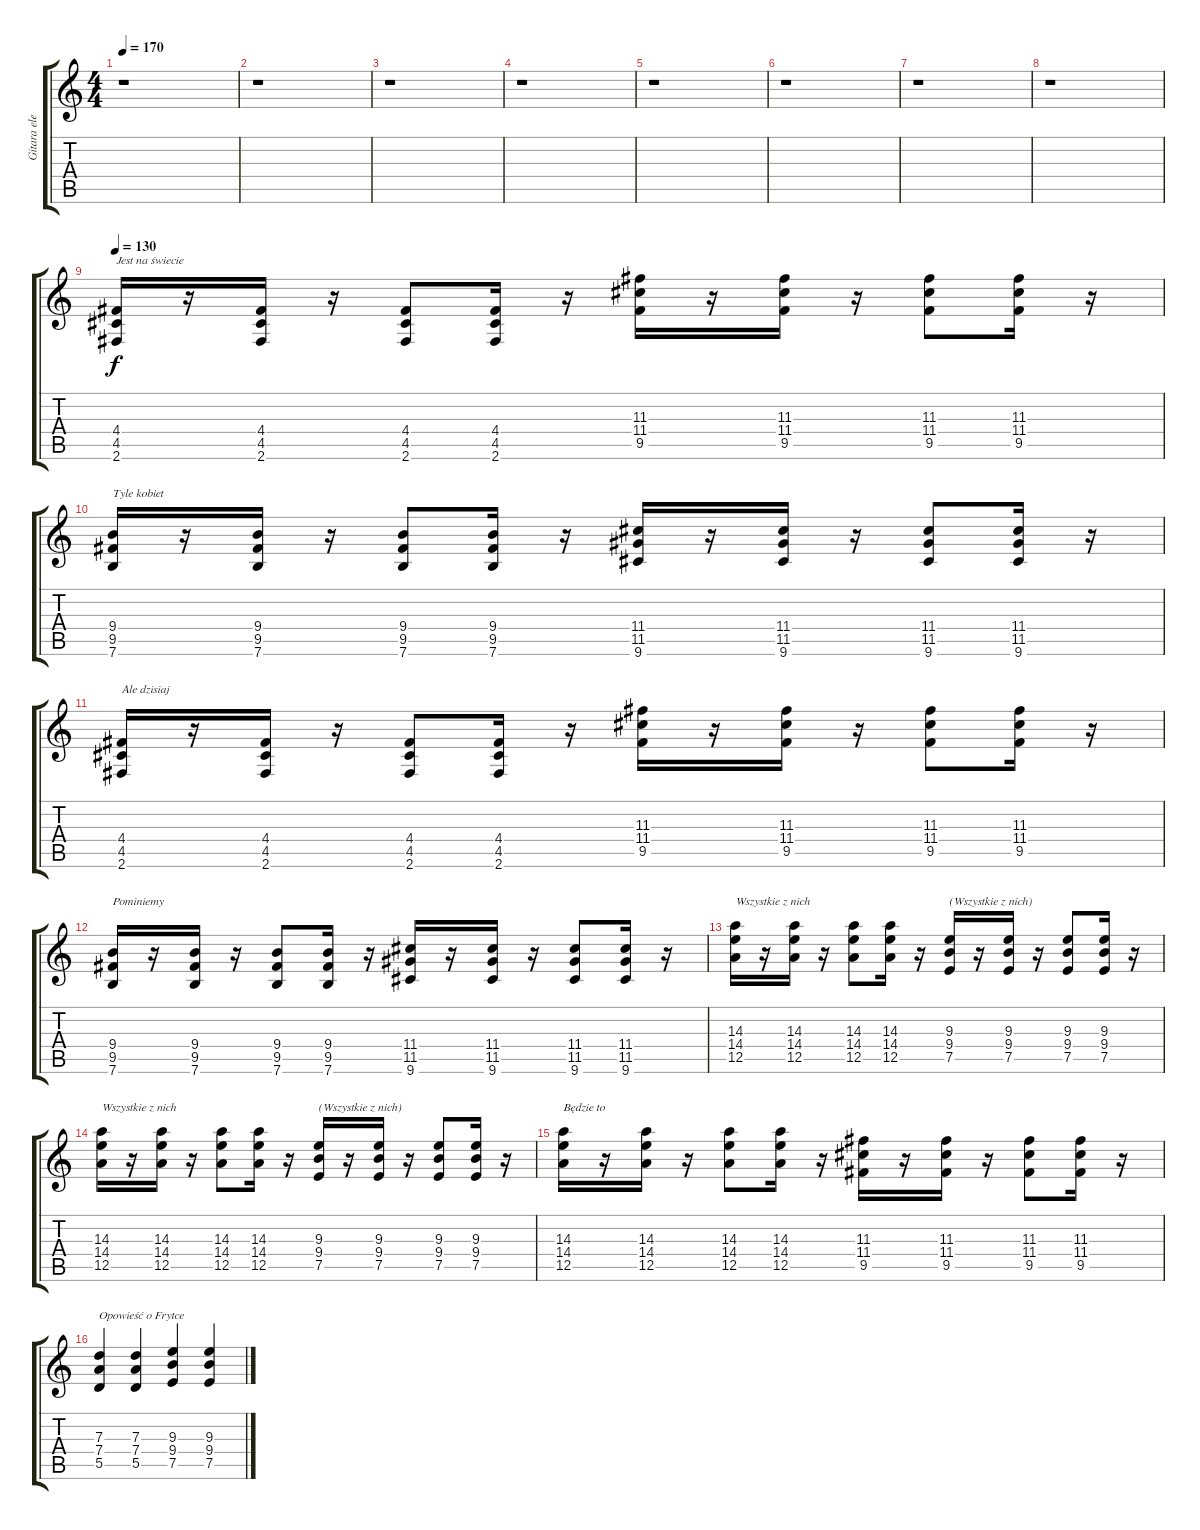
\track ("Gitara elektryczna" "Gitara ele") {instrument distortionguitar}
\staff {score tabs}
\tuning (E4 B3 G3 D3 A2 E2) {hide}
\ts (4 4)
\tempo 170
\tempo 130
\tempo 170
\clef g2
\ks c
r.1{dy f instrument distortionguitar} |
r.1 |
r.1 |
r.1 |
r.1 |
r.1 |
r.1 |
r.1 |
\tempo 130
(4.4 4.5 2.6).16{txt "Jest na świecie"} r.16 (4.4 4.5 2.6).16 r.16 (4.4 4.5 2.6).8 (4.4 4.5 2.6).16 r.16 (11.3 11.4 9.5).16 r.16 (11.3 11.4 9.5).16 r.16 (11.3 11.4 9.5).8 (11.3 11.4 9.5).16 r.16 |
(9.4 9.5 7.6).16{txt "Tyle kobiet"} r.16 (9.4 9.5 7.6).16 r.16 (9.4 9.5 7.6).8 (9.4 9.5 7.6).16 r.16 (11.4 11.5 9.6).16 r.16 (11.4 11.5 9.6).16 r.16 (11.4 11.5 9.6).8 (11.4 11.5 9.6).16 r.16 |
(4.4 4.5 2.6).16{txt "Ale dzisiaj"} r.16 (4.4 4.5 2.6).16 r.16 (4.4 4.5 2.6).8 (4.4 4.5 2.6).16 r.16 (11.3 11.4 9.5).16 r.16 (11.3 11.4 9.5).16 r.16 (11.3 11.4 9.5).8 (11.3 11.4 9.5).16 r.16 |
(9.4 9.5 7.6).16{txt "Pominiemy"} r.16 (9.4 9.5 7.6).16 r.16 (9.4 9.5 7.6).8 (9.4 9.5 7.6).16 r.16 (11.4 11.5 9.6).16 r.16 (11.4 11.5 9.6).16 r.16 (11.4 11.5 9.6).8 (11.4 11.5 9.6).16 r.16 |
(14.3 14.4 12.5).16{txt "Wszystkie z nich"} r.16 (14.3 14.4 12.5).16 r.16 (14.3 14.4 12.5).8 (14.3 14.4 12.5).16 r.16 (9.3 9.4 7.5).16{txt "(Wszystkie z nich)"} r.16 (9.3 9.4 7.5).16 r.16 (9.3 9.4 7.5).8 (9.3 9.4 7.5).16 r.16 |
(14.3 14.4 12.5).16{txt "Wszystkie z nich"} r.16 (14.3 14.4 12.5).16 r.16 (14.3 14.4 12.5).8 (14.3 14.4 12.5).16 r.16 (9.3 9.4 7.5).16{txt "(Wszystkie z nich)"} r.16 (9.3 9.4 7.5).16 r.16 (9.3 9.4 7.5).8 (9.3 9.4 7.5).16 r.16 |
(14.3 14.4 12.5).16{txt "Będzie to"} r.16 (14.3 14.4 12.5).16 r.16 (14.3 14.4 12.5).8 (14.3 14.4 12.5).16 r.16 (11.3 11.4 9.5).16 r.16 (11.3 11.4 9.5).16 r.16 (11.3 11.4 9.5).8 (11.3 11.4 9.5).16 r.16 |
(7.3 7.4 5.5).4{txt "Opowieść o Frytce"} (7.3 7.4 5.5).4 (9.3 9.4 7.5).4 (9.3 9.4 7.5).4
